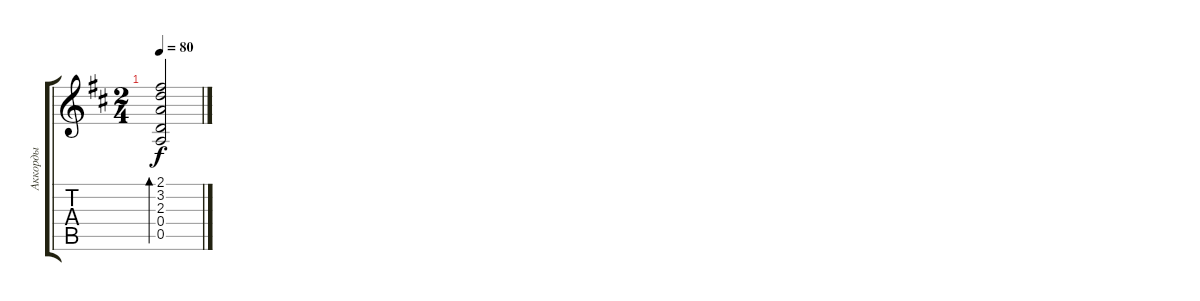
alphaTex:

\track ("Аккорды" "Аккорды") {instrument acousticguitarsteel}
\staff {score tabs}
\tuning (E4 B3 G3 D3 A2 E2) {hide}
\ts (2 4)
\tempo 80
\clef g2
\ks d
(2.1 3.2 2.3 0.4 0.5).2{bd 240 dy f}
